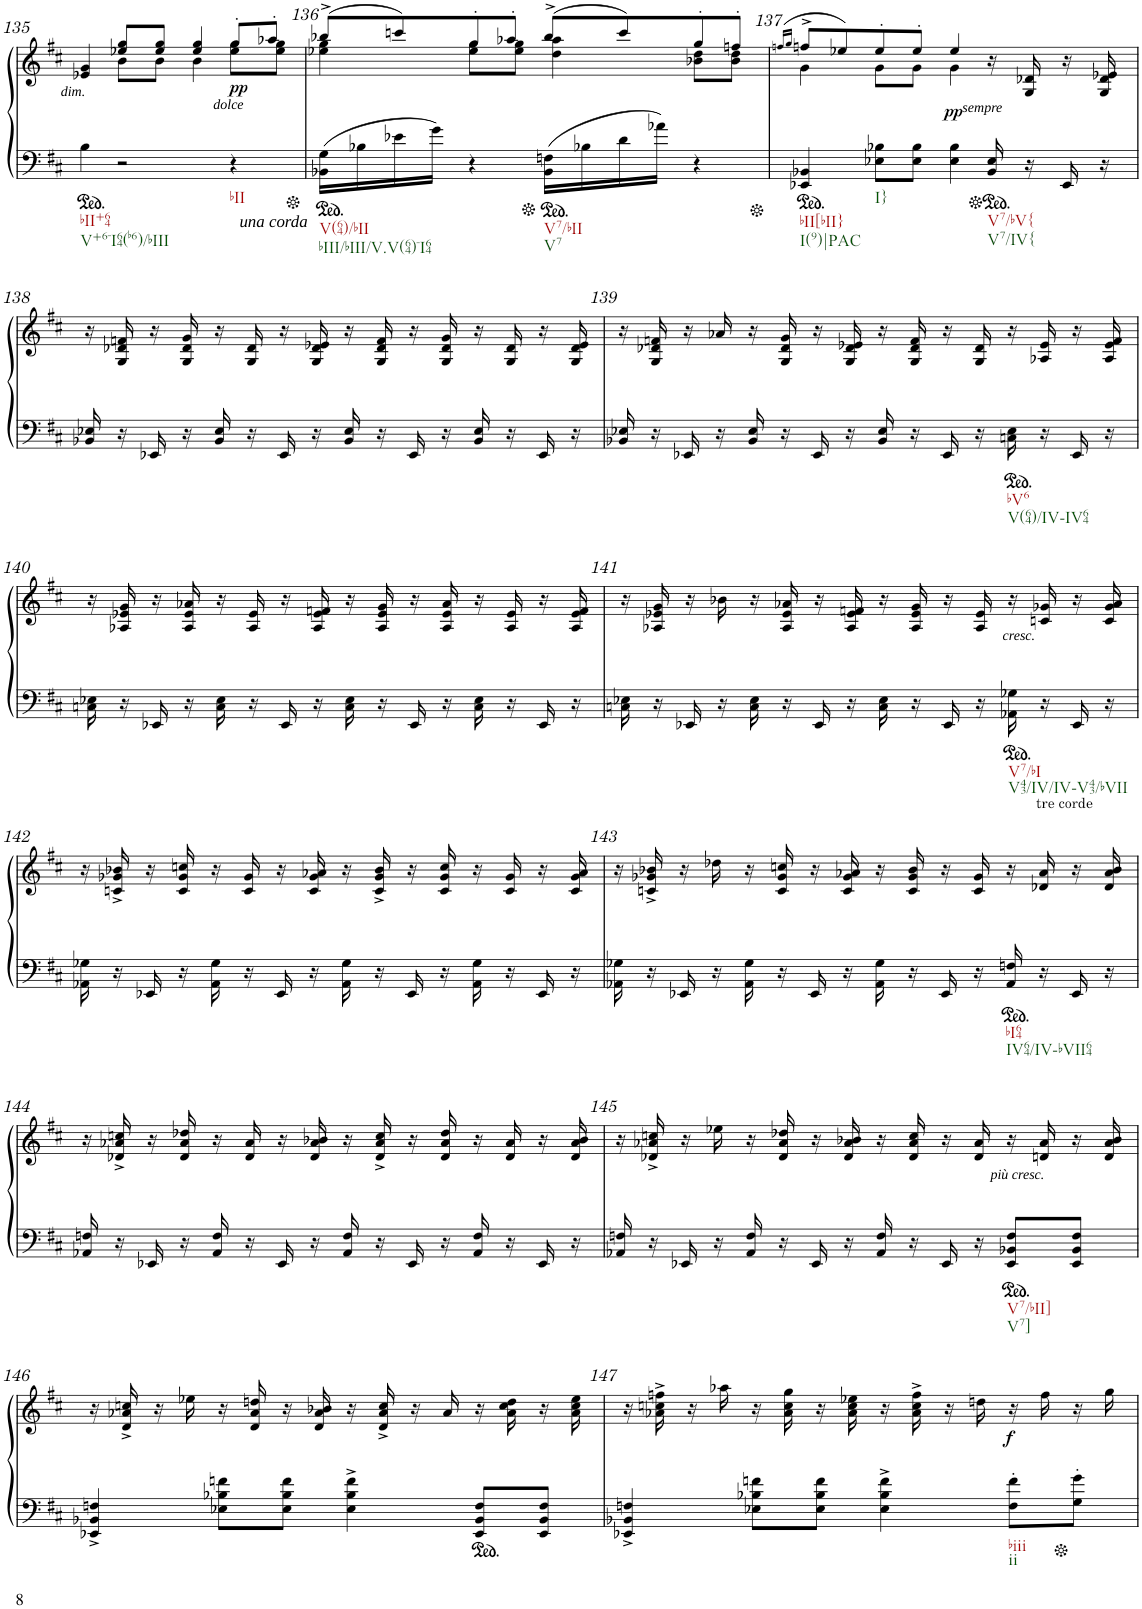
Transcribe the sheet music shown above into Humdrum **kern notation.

**kern	**kern	**dynam
*part1	*part1	*part1
*staff2	*staff1	*staff1/2
*I"Piano	*	*
*I'Pno	*	*
!!LO:PB:g=z
*clefF4	*clefG2	*
*k[f#c#]	*k[f#c#]	*
*M4/4	*M4/4	*
*met(c)	*met(c)	*
=135	=135	=135
*	*^	*
!LO:TX:b:t=bII+64	!	!	!
!LO:TX:b:t=V+6-I64(b6)/bIII	!	!	!
!	!	!	!LO:DY:b
4B\	4e-X/ 4g/	4ryy	other-dynamics
2r	8ee-X/ 8gg/L	8b\L	.
.	8ee-/ 8gg/J	8b\J	.
.	4ee-/ 4gg/	4b\	.
!LO:TX:b:i:t=una corda	!	!	!
!LO:TX:b:t=bII	!	!	!
!	!	!	!LO:DY:b
!	!	!	!LO:DY:n=1:b
4r	8gg'/L	8ee-\ 8gg\L	pp other-dynamics
.	8aa-X'/J	8ee-\ 8gg\J	.
=136	=136	=136	=136
!LO:TX:b:t=V(64)/bII	!	!	!
!LO:TX:b:t=bIII/bIII/V.V(64)-I64	!	!	!
16BB-X\ 16G\LL	(>8bb-X^/L	4ee-X\ 4gg\	.
16B-X\	.	.	.
16e-X\	8cccn/)	.	.
16g\JJ	.	.	.
4r	8gg'/	8ee-\ 8gg\L	.
.	8aa-X'/J	8ee-\ 8gg\J	.
!LO:TX:b:t=V7/bII	!	!	!
!LO:TX:b:t=V7	!	!	!
16BB-\ 16Fn\LL	(>8bb-^/L	4dd\ 4aa-\	.
16B-X\	.	.	.
16d\	8ccc/)	.	.
16a-X\JJ	.	.	.
4r	8gg'/	8b-X\ 8dd\L	.
.	8ffn'/J	8b-\ 8dd\J	.
=137	=137	=137	=137
.	(>16qffn/LL	.	.
.	16qgg/JJ	.	.
!LO:TX:b:t=bII[bII}	!	!	!
!LO:TX:b:t=I(9)|PAC	!	!	!
4EE-X/ 4BB-X/	8ffn^/L	4g\	.
.	8ee-X/)	.	.
!LO:TX:b:t=I}	!	!	!
8E-X\ 8B-X\L	8ee-'/	8g\L	.
8E-\ 8B-\J	8ee-'/J	8g\J	.
!	!	!	!LO:DY:b
4E-\ 4B-\	4ee-/	4g\	pp
!LO:TX:b:t=V7/bV{	!	!	!
!LO:TX:b:t=V7/IV{	!	!	!
!	!	!	!LO:DY:b
16BB-/ 16E-/	16r	4ryy	other-dynamics
16r	16G/ 16d-X/	.	.
16EE-/	16r	.	.
16r	16G/ 16d-/ 16e-X/	.	.
*	*v	*v	*
!!LO:LB:g=z
=138	=138	=138
16BB-X/ 16E-X/	16r	.
16r	16G/ 16d-X/ 16fn/	.
16EE-X/	16r	.
16r	16G/ 16d-/ 16g/	.
16BB-/ 16E-/	16r	.
16r	16G/ 16d-/	.
16EE-/	16r	.
16r	16G/ 16d-/ 16e-X/	.
16BB-/ 16E-/	16r	.
16r	16G/ 16d-/ 16f/	.
16EE-/	16r	.
16r	16G/ 16d-/ 16g/	.
16BB-/ 16E-/	16r	.
16r	16G/ 16d-/	.
16EE-/	16r	.
16r	16G/ 16d-/ 16e-/	.
=139	=139	=139
16BB-X/ 16E-X/	16r	.
16r	16G/ 16d-X/ 16fn/	.
16EE-X/	16r	.
16r	16a-X/	.
16BB-/ 16E-/	16r	.
16r	16G/ 16d-/ 16g/	.
16EE-/	16r	.
16r	16G/ 16d-/ 16e-X/	.
16BB-/ 16E-/	16r	.
16r	16G/ 16d-/ 16f/	.
16EE-/	16r	.
16r	16G/ 16d-/	.
!LO:TX:b:t=bV6	!	!
!LO:TX:b:t=V(64)/IV-IV64	!	!
16Cn\ 16E-\	16r	.
16r	16A-X/ 16e-/	.
16EE-/	16r	.
16r	16A-/ 16e-/ 16f/	.
!!LO:LB:g=z
=140	=140	=140
16Cn\ 16E-X\	16r	.
16r	16A-X/ 16e-X/ 16g/	.
16EE-X/	16r	.
16r	16A-/ 16e-/ 16a-X/	.
16C\ 16E-\	16r	.
16r	16A-/ 16e-/	.
16EE-/	16r	.
16r	16A-/ 16e-/ 16fn/	.
16C\ 16E-\	16r	.
16r	16A-/ 16e-/ 16g/	.
16EE-/	16r	.
16r	16A-/ 16e-/ 16a-/	.
16C\ 16E-\	16r	.
16r	16A-/ 16e-/	.
16EE-/	16r	.
16r	16A-/ 16e-/ 16f/	.
=141	=141	=141
16Cn\ 16E-X\	16r	.
16r	16A-X/ 16e-X/ 16g/	.
16EE-X/	16r	.
16r	16b-X\	.
16C\ 16E-\	16r	.
16r	16A-/ 16e-/ 16a-X/	.
16EE-/	16r	.
16r	16A-/ 16e-/ 16fn/	.
16C\ 16E-\	16r	.
16r	16A-/ 16e-/ 16g/	.
16EE-/	16r	.
16r	16A-/ 16e-/	.
!LO:TX:b:t=tre corde	!	!
!LO:TX:b:t=V7/bI	!	!
!LO:TX:b:t=V43/IV/IV-V43/bVII	!	!
!	!	!LO:DY:b
16AA-X\ 16G-X\	16r	other-dynamics
16r	16cn/ 16g-X/	.
16EE-/	16r	.
16r	16c/ 16g-/ 16a-/	.
!!LO:LB:g=z
=142	=142	=142
16AA-X\ 16G-X\	16r	.
16r	16cn/^ 16g-X/^ 16b-X/^	.
16EE-X/	16r	.
16r	16c/ 16g-/ 16ccn/	.
16AA-\ 16G-\	16r	.
16r	16c/ 16g-/	.
16EE-/	16r	.
16r	16c/ 16g-/ 16a-X/	.
16AA-\ 16G-\	16r	.
16r	16c/^ 16g-/^ 16b-/^	.
16EE-/	16r	.
16r	16c/ 16g-/ 16cc/	.
16AA-\ 16G-\	16r	.
16r	16c/ 16g-/	.
16EE-/	16r	.
16r	16c/ 16g-/ 16a-/	.
=143	=143	=143
16AA-X\ 16G-X\	16r	.
16r	16cn/^ 16g-X/^ 16b-X/^	.
16EE-X/	16r	.
16r	16dd-X\	.
16AA-\ 16G-\	16r	.
16r	16c/ 16g-/ 16ccn/	.
16EE-/	16r	.
16r	16c/ 16g-/ 16a-X/	.
16AA-\ 16G-\	16r	.
16r	16c/ 16g-/ 16b-/	.
16EE-/	16r	.
16r	16c/ 16g-/	.
!LO:TX:b:t=bI64	!	!
!LO:TX:b:t=IV64/IV-bVII64	!	!
16AA-/ 16Fn/	16r	.
16r	16d-X/ 16a-/	.
16EE-/	16r	.
16r	16d-/ 16a-/ 16b-/	.
!!LO:LB:g=z
=144	=144	=144
16AA-X/ 16Fn/	16r	.
16r	16d-X/^ 16a-X/^ 16ccn/^	.
16EE-X/	16r	.
16r	16d-/ 16a-/ 16dd-X/	.
16AA-/ 16F/	16r	.
16r	16d-/ 16a-/	.
16EE-/	16r	.
16r	16d-/ 16a-/ 16b-X/	.
16AA-/ 16F/	16r	.
16r	16d-/^ 16a-/^ 16cc/^	.
16EE-/	16r	.
16r	16d-/ 16a-/ 16dd-/	.
16AA-/ 16F/	16r	.
16r	16d-/ 16a-/	.
16EE-/	16r	.
16r	16d-/ 16a-/ 16b-/	.
=145	=145	=145
16AA-X/ 16Fn/	16r	.
16r	16d-X/^ 16a-X/^ 16ccn/^	.
16EE-X/	16r	.
16r	16ee-X\	.
16AA-/ 16F/	16r	.
16r	16d-/ 16a-/ 16dd-X/	.
16EE-/	16r	.
16r	16d-/ 16a-/ 16b-X/	.
16AA-/ 16F/	16r	.
16r	16d-/ 16a-/ 16cc/	.
16EE-/	16r	.
16r	16d-/ 16a-/	.
!LO:TX:b:t=V7/bII]	!	!
!LO:TX:b:t=V7]	!	!
!	!	!LO:DY:b
8EE-/ 8BB-X/ 8F/L	16r	other-dynamics
.	16dn/ 16a-/	.
8EE-/ 8BB-/ 8F/J	16r	.
.	16d/ 16a-/ 16b-/	.
!!LO:LB:g=z
=146	=146	=146
4EE-X/^ 4BB-X/^ 4Fn/^	16r	.
.	16d/^ 16a-X/^ 16ccn/^	.
.	16r	.
.	16ee-X\	.
8E-X\ 8B-X\ 8fn\L	16r	.
.	16d/ 16a-/ 16ddn/	.
8E-\ 8B-\ 8f\J	16r	.
.	16d/ 16a-/ 16b-X/	.
4E-\^ 4B-\^ 4f\^	16r	.
.	16d/^ 16a-/^ 16cc/^	.
.	16r	.
.	16a-/	.
8EE-/ 8BB-/ 8F/L	16r	.
.	16a-\ 16cc\ 16dd\	.
8EE-/ 8BB-/ 8F/J	16r	.
.	16a-\ 16cc\ 16ee-\	.
=147	=147	=147
4EE-X/^ 4BB-X/^ 4Fn/^	16r	.
.	16a-X\^ 16ccn\^ 16ffn\^	.
.	16r	.
.	16aa-X\	.
8E-X\ 8B-X\ 8fn\L	16r	.
.	16a-\ 16cc\ 16gg\	.
8E-\ 8B-\ 8f\J	16r	.
.	16a-\ 16cc\ 16ee-X\	.
4E-\^ 4B-\^ 4f\^	16r	.
.	16a-\^ 16cc\^ 16ff\^	.
.	16r	.
.	16ddn\	.
!LO:TX:b:t=biii	!	!
!LO:TX:b:t=ii	!	!
!	!	!LO:DY:b
8F\' 8f\'L	16r	f
.	16ff\	.
8G\' 8g\'J	16r	.
.	16gg\	.
=	=	=
*-	*-	*-
